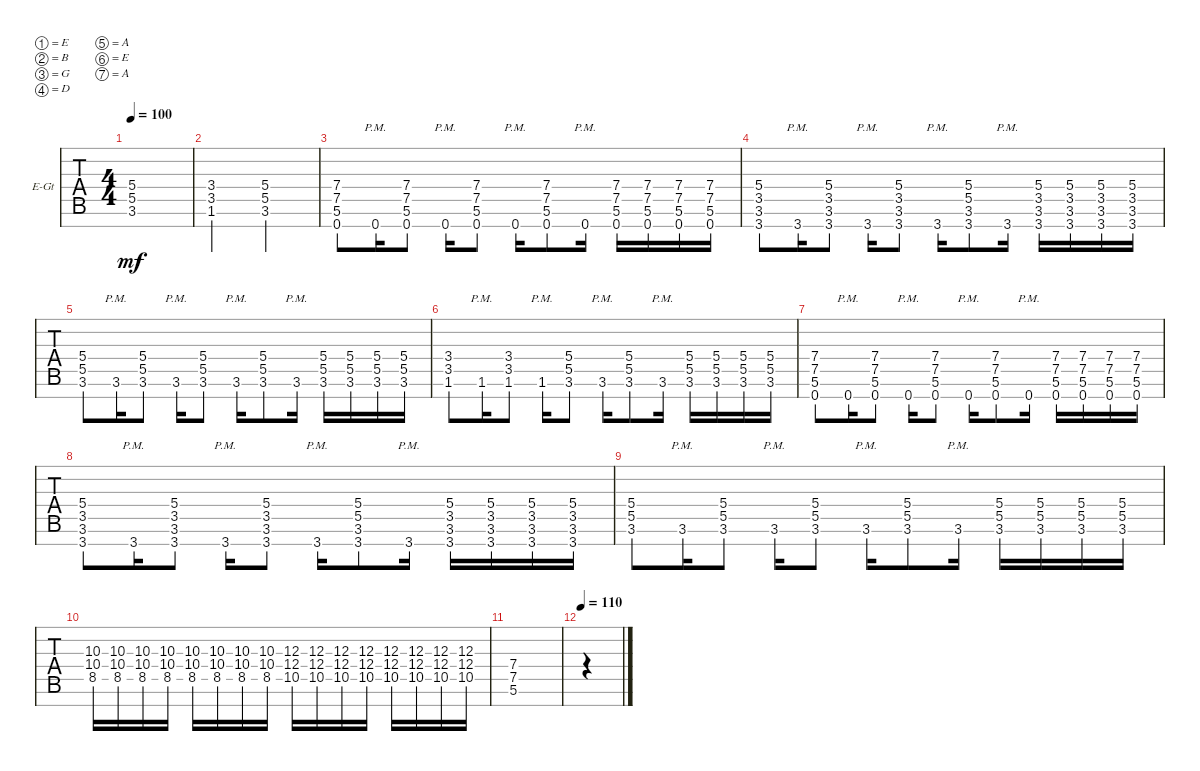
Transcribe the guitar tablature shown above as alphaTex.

\defaultSystemsLayout 4
\bracketExtendMode groupsimilarinstruments
\firstSystemTrackNameOrientation horizontal
\otherSystemsTrackNameOrientation horizontal
\track ("Cole Train" "E-Gt") {instrument distortionguitar}
\staff {tabs}
\tuning (E4 B3 G3 D3 A2 E2 A1)
\ts (4 4)
\tempo 100
\clef g2
\ks c
(3.6 5.5 5.4).1{dy mf} |
(1.6 3.5 3.4).2 (3.6 5.5 5.4).2 |
(0.7 5.6 7.5 7.4).8 0.7{pm}.16 (0.7 5.6 7.5 7.4).8 0.7{pm}.16 (0.7 5.6 7.4 7.5).8 0.7{pm}.16 (0.7 5.6 7.5 7.4).8 0.7{pm}.16 (0.7 5.6 7.5 7.4).16 (0.7 5.6 7.5 7.4).16 (0.7 5.6 7.5 7.4).16 (0.7 5.6 7.5 7.4).16 |
(3.7 3.6 3.5 5.4).8 3.7{pm}.16 (3.7 3.6 3.5 5.4).8 3.7{pm}.16 (3.7 3.6 3.5 5.4).8 3.7{pm}.16 (3.7 3.6 5.5 5.4).8 3.7{pm}.16 (3.7 3.6 3.5 5.4).16 (3.7 5.4 3.5 3.6).16 (3.7 5.4 3.5 3.6).16 (3.7 5.4 3.5 3.6).16 |
(3.6 5.5 5.4).8 3.6{pm}.16 (3.6 5.5 5.4).8 3.6{pm}.16 (3.6 5.5 5.4).8 3.6{pm}.16 (3.6 5.5 5.4).8 3.6{pm}.16 (3.6 5.5 5.4).16 (3.6 5.4 5.5).16 (3.6 5.4 5.5).16 (3.6 5.4 5.5).16 |
(1.6 3.5 3.4).8 1.6{pm}.16 (1.6 3.5 3.4).8 1.6{pm}.16 (3.6 5.5 5.4).8 3.6{pm}.16 (3.6 5.5 5.4).8 3.6{pm}.16 (3.6 5.5 5.4).16 (3.6 5.5 5.4).16 (3.6 5.5 5.4).16 (3.6 5.5 5.4).16 |
(0.7 5.6 7.5 7.4).8 0.7{pm}.16 (0.7 5.6 7.5 7.4).8 0.7{pm}.16 (0.7 5.6 7.4 7.5).8 0.7{pm}.16 (0.7 5.6 7.5 7.4).8 0.7{pm}.16 (0.7 5.6 7.5 7.4).16 (0.7 5.6 7.5 7.4).16 (0.7 5.6 7.5 7.4).16 (0.7 5.6 7.5 7.4).16 |
(3.7 3.6 3.5 5.4).8 3.7{pm}.16 (3.7 3.6 3.5 5.4).8 3.7{pm}.16 (3.7 3.6 3.5 5.4).8 3.7{pm}.16 (3.7 3.6 5.5 5.4).8 3.7{pm}.16 (3.7 3.6 3.5 5.4).16 (3.7 5.4 3.5 3.6).16 (3.7 5.4 3.5 3.6).16 (3.7 5.4 3.5 3.6).16 |
(3.6 5.5 5.4).8 3.6{pm}.16 (3.6 5.5 5.4).8 3.6{pm}.16 (3.6 5.5 5.4).8 3.6{pm}.16 (3.6 5.5 5.4).8 3.6{pm}.16 (3.6 5.5 5.4).16 (3.6 5.4 5.5).16 (3.6 5.4 5.5).16 (3.6 5.4 5.5).16 |
(8.5 10.4 10.3).16 (8.5 10.3 10.4).16 (8.5 10.4 10.3).16 (8.5 10.4 10.3).16 (8.5 10.4 10.3).16 (8.5 10.4 10.3).16 (8.5 10.4 10.3).16 (8.5 10.4 10.3).16 (10.5 12.4 12.3).16 (10.5 12.4 12.3).16 (10.5 12.4 12.3).16 (10.5 12.4 12.3).16 (10.5 12.4 12.3).16 (10.5 12.4 12.3).16 (10.5 12.4 12.3).16 (10.5 12.4 12.3).16 |
(7.5 5.6 7.4).1 |
\tempo 110
